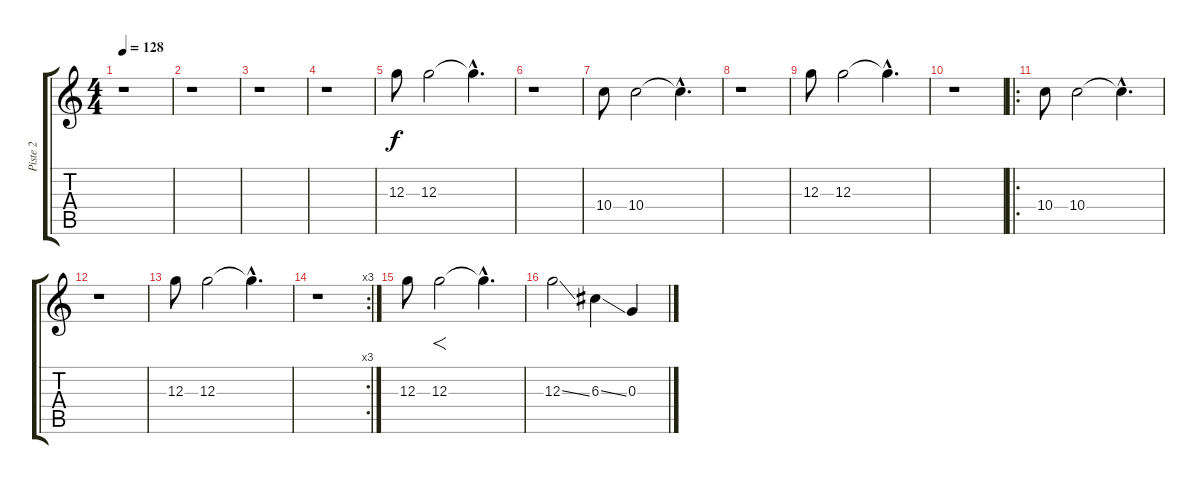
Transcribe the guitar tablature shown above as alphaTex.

\track ("Piste 2" "Piste 2") {instrument overdrivenguitar}
\staff {score tabs}
\tuning (E4 B3 G3 D3 A2 E2) {hide}
\ts (4 4)
\tempo 128
\clef g2
\ks c
r.1{dy f instrument overdrivenguitar} |
r.1 |
r.1 |
r.1 |
12.3.8 12.3.2 12.3{hac t}.4{d} |
r.1 |
10.4.8 10.4.2 10.4{hac t}.4{d} |
r.1 |
12.3.8 12.3.2 12.3{hac t}.4{d} |
r.1 |
\ro
10.4.8 10.4.2 10.4{hac t}.4{d} |
r.1 |
12.3.8 12.3.2 12.3{hac t}.4{d} |
\rc 3
r.1 |
12.3.8 12.3.2{f} 12.3{hac t}.4{d} |
12.3{ss}.2 6.3{ss}.4 0.3.4
